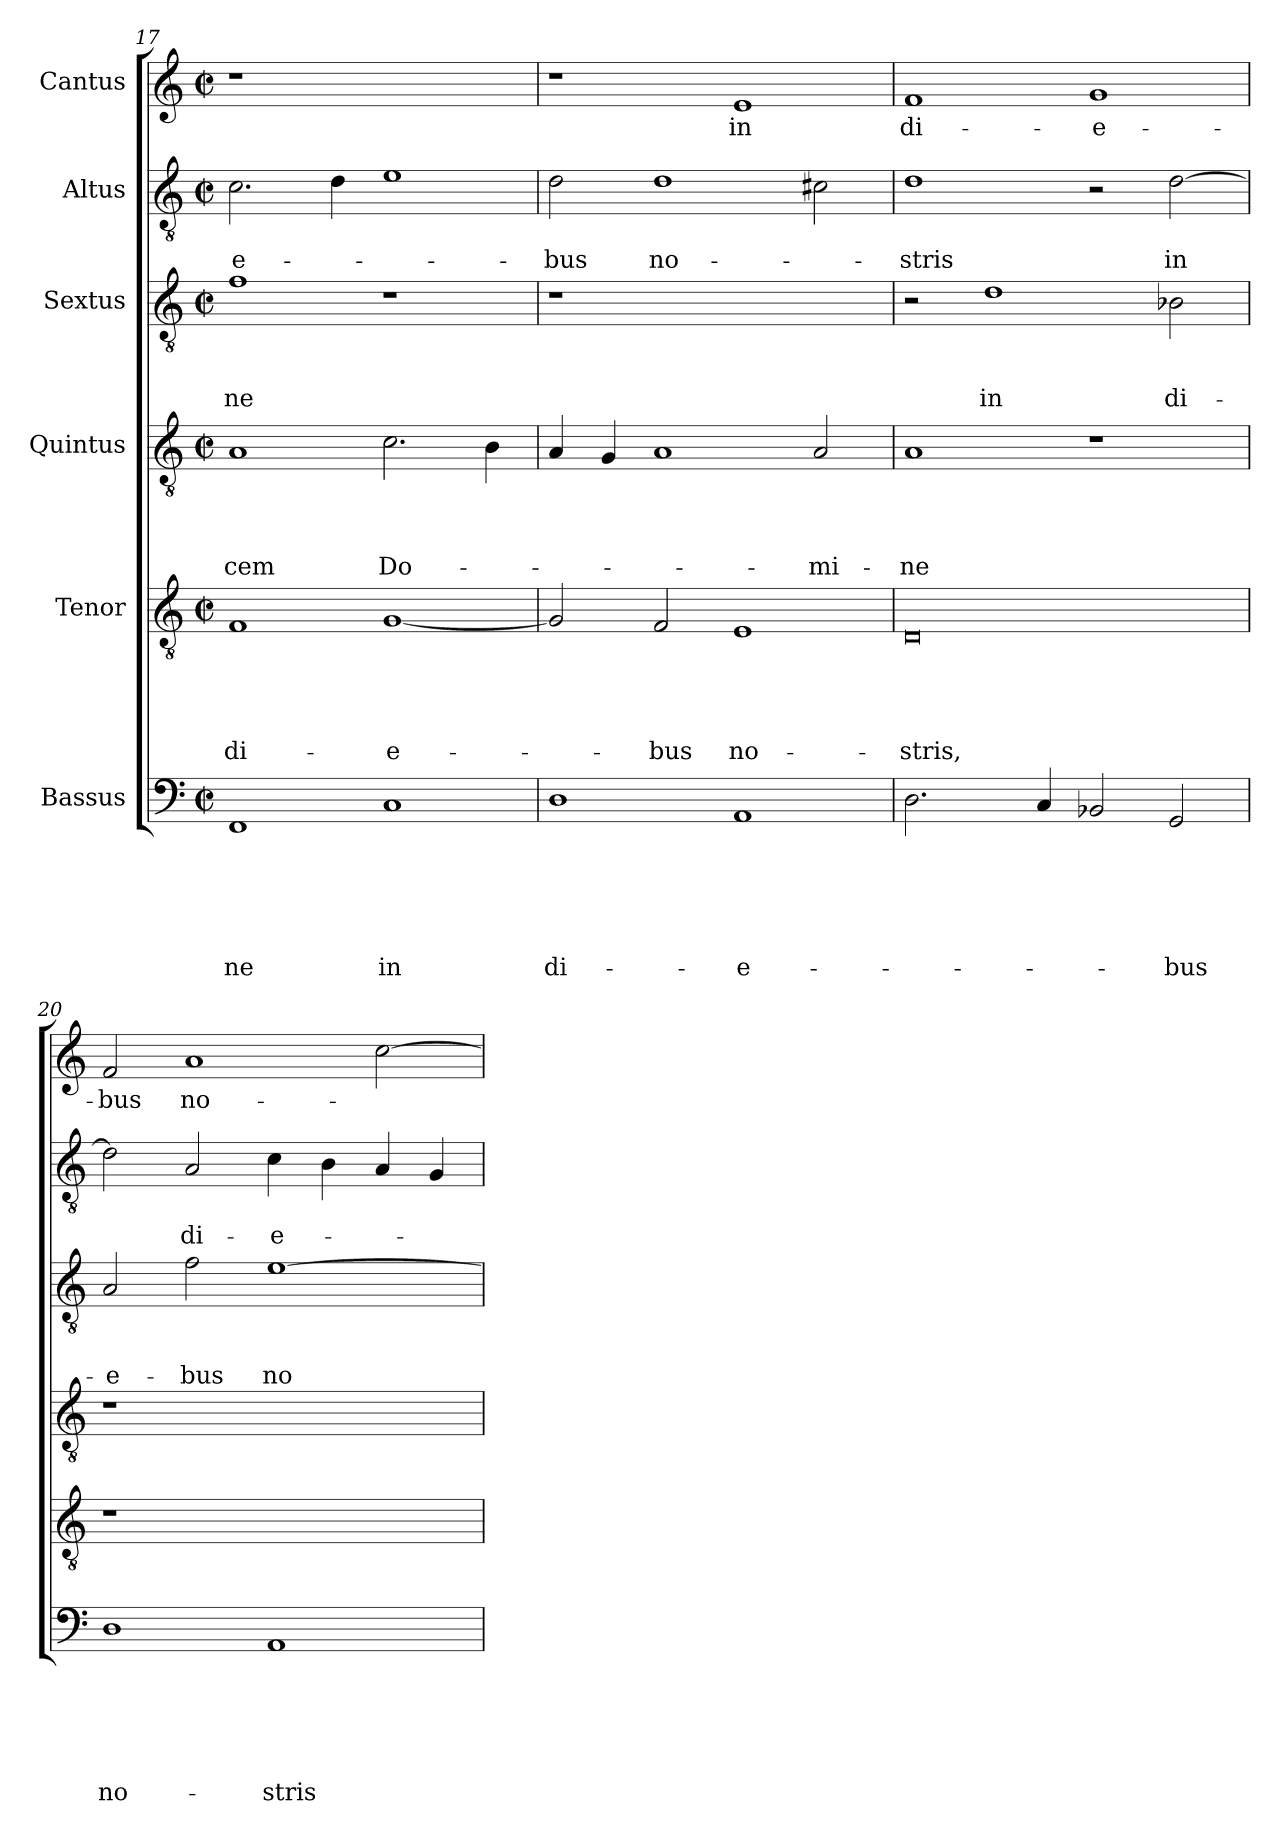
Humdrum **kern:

**kern	**text	**text	**text	**text	**text	**text	**kern	**text	**text	**text	**text	**text	**kern	**text	**text	**text	**text	**kern	**text	**text	**text	**kern	**text	**text	**kern	**text
*part6	*part6	*part6	*part6	*part6	*part6	*part6	*part5	*part5	*part5	*part5	*part5	*part5	*part4	*part4	*part4	*part4	*part4	*part3	*part3	*part3	*part3	*part2	*part2	*part2	*part1	*part1
*staff6	*staff6	*staff6	*staff6	*staff6	*staff6	*staff6	*staff5	*staff5	*staff5	*staff5	*staff5	*staff5	*staff4	*staff4	*staff4	*staff4	*staff4	*staff3	*staff3	*staff3	*staff3	*staff2	*staff2	*staff2	*staff1	*staff1
*I"Bassus	*	*	*	*	*	*	*I"Tenor	*	*	*	*	*	*I"Quintus	*	*	*	*	*I"Sextus	*	*	*	*I"Altus	*	*	*I"Cantus	*
*clefF4	*	*	*	*	*	*	*clefGv2	*	*	*	*	*	*clefGv2	*	*	*	*	*clefGv2	*	*	*	*clefGv2	*	*	*clefG2	*
*k[]	*	*	*	*	*	*	*k[]	*	*	*	*	*	*k[]	*	*	*	*	*k[]	*	*	*	*k[]	*	*	*k[]	*
*C:	*	*	*	*	*	*	*C:	*	*	*	*	*	*C:	*	*	*	*	*C:	*	*	*	*C:	*	*	*C:	*
*M2/2	*	*	*	*	*	*	*M2/2	*	*	*	*	*	*M2/2	*	*	*	*	*M2/2	*	*	*	*M2/2	*	*	*M2/2	*
*met(c|)	*	*	*	*	*	*	*met(c|)	*	*	*	*	*	*met(c|)	*	*	*	*	*met(c|)	*	*	*	*met(c|)	*	*	*met(c|)	*
=17	=17	=17	=17	=17	=17	=17	=17	=17	=17	=17	=17	=17	=17	=17	=17	=17	=17	=17	=17	=17	=17	=17	=17	=17	=17	=17
!	!	!	!	!	!	!LO:LY:b	!	!	!	!	!	!LO:LY:b	!	!	!	!	!LO:LY:b	!	!	!	!LO:LY:b	!	!	!LO:LY:b	!	!
1FF	.	.	.	.	.	-ne	1F	.	.	.	.	di-	1A	.	.	.	-cem	1f	.	.	-ne	2.c\	.	-e-	1r	.
.	.	.	.	.	.	.	.	.	.	.	.	.	.	.	.	.	.	.	.	.	.	4d\	.	.	.	.
!	!	!	!	!	!	!LO:LY:b	!	!	!	!	!	!LO:LY:b	!	!	!	!	!LO:LY:b	!	!	!	!	!	!	!	!	!
1C	.	.	.	.	.	in	[1G	.	.	.	.	-e-	2.c\	.	.	.	Do-	1r	.	.	.	1e	.	.	1ryy	.
.	.	.	.	.	.	.	.	.	.	.	.	.	4B\	.	.	.	.	.	.	.	.	.	.	.	.	.
=18	=18	=18	=18	=18	=18	=18	=18	=18	=18	=18	=18	=18	=18	=18	=18	=18	=18	=18	=18	=18	=18	=18	=18	=18	=18	=18
!	!	!	!	!	!	!LO:LY:b	!	!	!	!	!	!	!	!	!	!	!	!	!	!	!	!	!	!LO:LY:b	!	!
1D	.	.	.	.	.	di-	2G/]	.	.	.	.	.	4A/	.	.	.	.	1r	.	.	.	2d\	.	-bus	1r	.
.	.	.	.	.	.	.	.	.	.	.	.	.	4G/	.	.	.	.	.	.	.	.	.	.	.	.	.
!	!	!	!	!	!	!	!	!	!	!	!	!LO:LY:b	!	!	!	!	!	!	!	!	!	!	!	!LO:LY:b	!	!
.	.	.	.	.	.	.	2F/	.	.	.	.	-bus	1A	.	.	.	.	.	.	.	.	1d	.	no-	.	.
!	!	!	!	!	!	!LO:LY:b	!	!	!	!	!	!LO:LY:b	!	!	!	!	!	!	!	!	!	!	!	!	!	!LO:LY:b
1AA	.	.	.	.	.	-e-	1E	.	.	.	.	no-	.	.	.	.	.	1ryy	.	.	.	.	.	.	1e	in
!	!	!	!	!	!	!	!	!	!	!	!	!	!	!	!	!	!LO:LY:b	!	!	!	!	!	!	!	!	!
.	.	.	.	.	.	.	.	.	.	.	.	.	2A/	.	.	.	-mi-	.	.	.	.	2c#X\	.	.	.	.
=19	=19	=19	=19	=19	=19	=19	=19	=19	=19	=19	=19	=19	=19	=19	=19	=19	=19	=19	=19	=19	=19	=19	=19	=19	=19	=19
!	!	!	!	!	!	!	!	!	!	!	!	!LO:LY:b	!	!	!	!	!LO:LY:b	!	!	!	!	!	!	!LO:LY:b	!	!LO:LY:b
2.D\	.	.	.	.	.	.	0D	.	.	.	.	-stris,	1A	.	.	.	-ne	2r	.	.	.	1d	.	-stris	1f	di-
!	!	!	!	!	!	!	!	!	!	!	!	!	!	!	!	!	!	!	!	!	!LO:LY:b	!	!	!	!	!
.	.	.	.	.	.	.	.	.	.	.	.	.	.	.	.	.	.	1d	.	.	in	.	.	.	.	.
4C/	.	.	.	.	.	.	.	.	.	.	.	.	.	.	.	.	.	.	.	.	.	.	.	.	.	.
!	!	!	!	!	!	!	!	!	!	!	!	!	!	!	!	!	!	!	!	!	!	!	!	!	!	!LO:LY:b
2BB-X/	.	.	.	.	.	.	.	.	.	.	.	.	1r	.	.	.	.	.	.	.	.	2r	.	.	1g	-e-
!	!	!	!	!	!	!LO:LY:b	!	!	!	!	!	!	!	!	!	!	!	!	!	!	!LO:LY:b	!	!	!LO:LY:b	!	!
2GG/	.	.	.	.	.	-bus	.	.	.	.	.	.	.	.	.	.	.	2B-X\	.	.	di-	[2d\	.	in	.	.
=20	=20	=20	=20	=20	=20	=20	=20	=20	=20	=20	=20	=20	=20	=20	=20	=20	=20	=20	=20	=20	=20	=20	=20	=20	=20	=20
!	!	!	!	!	!	!LO:LY:b	!	!	!	!	!	!	!	!	!	!	!	!	!	!	!LO:LY:b	!	!	!	!	!LO:LY:b
1D	.	.	.	.	.	no-	1r	.	.	.	.	.	1r	.	.	.	.	2A/	.	.	-e-	2d\]	.	.	2f/	-bus
!	!	!	!	!	!	!	!	!	!	!	!	!	!	!	!	!	!	!	!	!	!LO:LY:b	!	!	!LO:LY:b	!	!LO:LY:b
.	.	.	.	.	.	.	.	.	.	.	.	.	.	.	.	.	.	2f\	.	.	-bus	2A/	.	di-	1a	no-
!	!	!	!	!	!	!LO:LY:b	!	!	!	!	!	!	!	!	!	!	!	!	!	!	!LO:LY:b	!	!	!LO:LY:b	!	!
1AA	.	.	.	.	.	-stris	1ryy	.	.	.	.	.	1ryy	.	.	.	.	[1e	.	.	no-	4c\	.	-e-	.	.
.	.	.	.	.	.	.	.	.	.	.	.	.	.	.	.	.	.	.	.	.	.	4B\	.	.	.	.
.	.	.	.	.	.	.	.	.	.	.	.	.	.	.	.	.	.	.	.	.	.	4A/	.	.	[2cc\	.
.	.	.	.	.	.	.	.	.	.	.	.	.	.	.	.	.	.	.	.	.	.	4G/	.	.	.	.
=	=	=	=	=	=	=	=	=	=	=	=	=	=	=	=	=	=	=	=	=	=	=	=	=	=	=
*-	*-	*-	*-	*-	*-	*-	*-	*-	*-	*-	*-	*-	*-	*-	*-	*-	*-	*-	*-	*-	*-	*-	*-	*-	*-	*-
